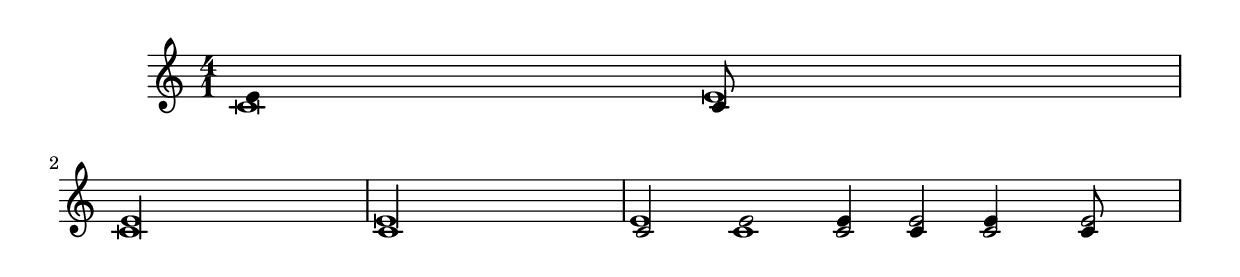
\version "2.14.0"

\header {

  texidoc = "
Combine several kinds of stems in parallel voices.
"

}

\new Voice { \time 4/1
	     << c'\breve e'8 >>
	     << c'8 e'\breve >> |
	     << c'\longa e'1 >> |
	     << c'1 e'\longa >> |
	     << c'2 e'1 >>
	     << c'1 e'2 >>
	     << c'2 e'4 >>
	     << c'4 e'2 >>
	     << c'2 e'8 >>
	     << c'8 e'2 >>
}
